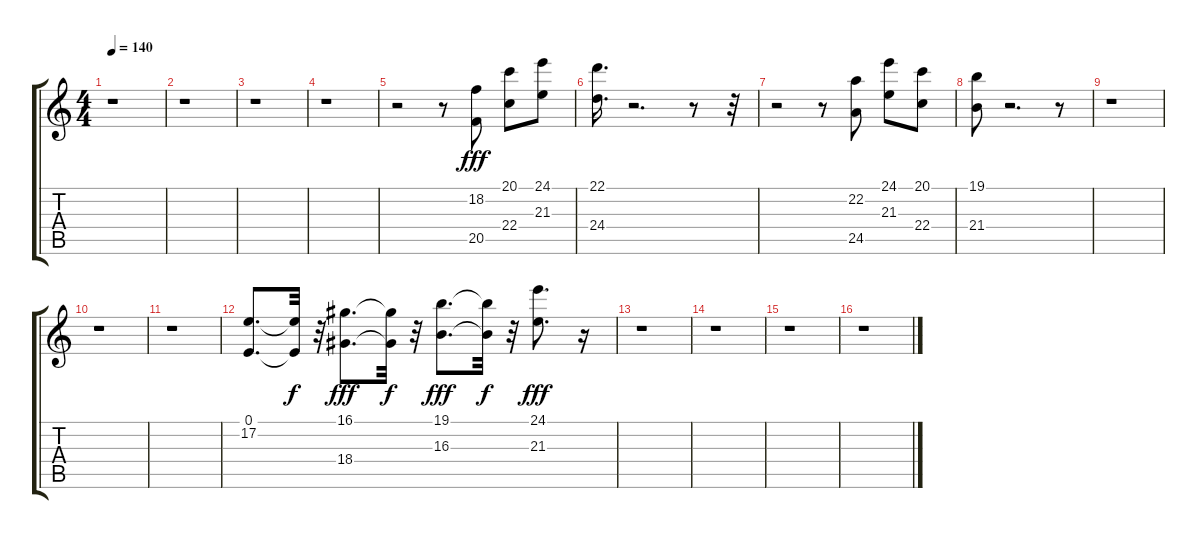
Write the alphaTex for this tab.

\track "" {instrument acousticgrandpiano}
\staff {score tabs}
\tuning (E4 B3 G3 D3 A2 E2) {hide}
\ts (4 4)
\tempo 140
\clef g2
\ks c
r.1{dy fff} |
r.1 |
r.1 |
r.1 |
r.2 r.8 (18.2 20.5).8 (20.1 22.4).8 (24.1 21.3).8 |
(22.1 24.4).16{d} r.2{d} r.8 r.32 |
r.2 r.8 (22.2 24.5).8 (24.1 21.3).8 (20.1 22.4).8 |
(19.1 21.4).8 r.2{d} r.8 |
r.1 |
r.1 |
r.1 |
(0.1 17.2).8{d} (0.1{t} 17.2{t}).32{dy f} r.32 (16.1 18.4).8{d dy fff} (16.1{t} 18.4{t}).32{dy f} r.32 (19.1 16.3).8{d dy fff} (19.1{t} 16.3{t}).32{dy f} r.32 (24.1 21.3).8{d dy fff} r.16 |
r.1 |
r.1 |
r.1 |
r.1
